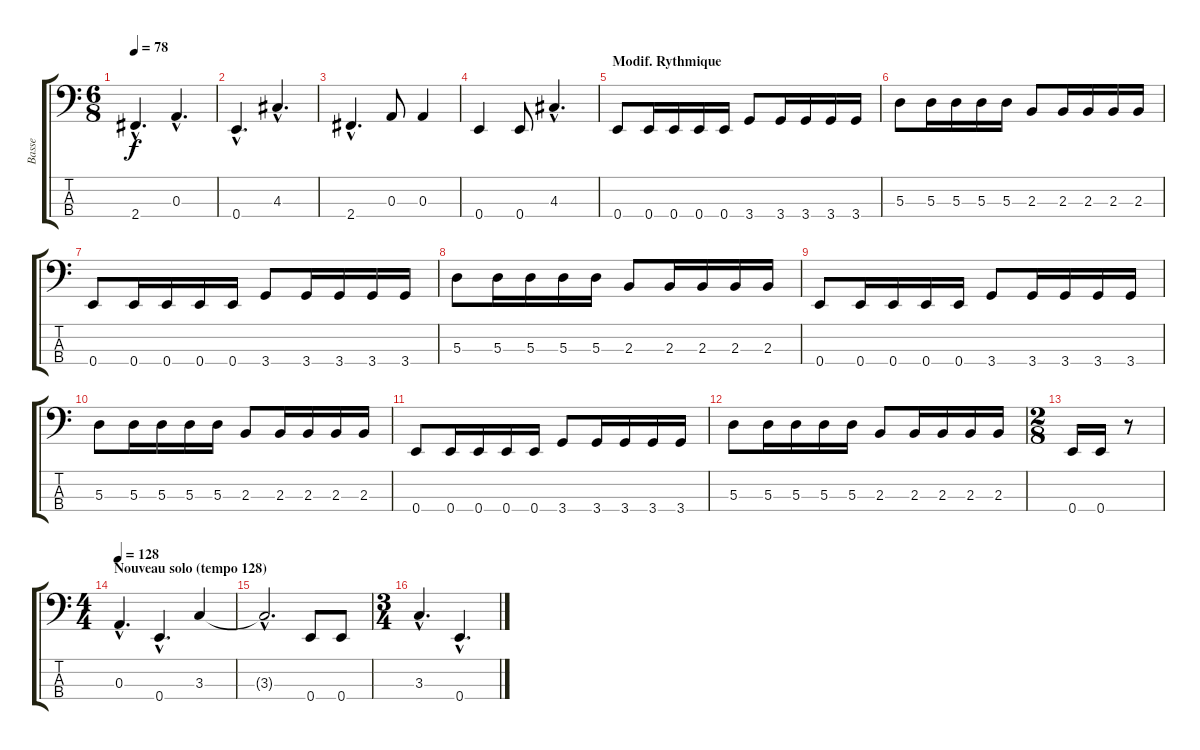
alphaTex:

\track ("Basse" "Basse") {instrument electricbasspick}
\staff {score tabs}
\tuning (G2 D2 A1 E1) {hide}
\ts (6 8)
\tempo 78
\clef f4
\ks c
2.4{hac}.4{d dy f} 0.3{hac}.4{d} |
0.4{hac}.4{d} 4.3{hac}.4{d} |
2.4{hac}.4{d} 0.3.8 0.3.4 |
0.4.4 0.4.8 4.3{hac}.4{d} |
\section ("" "Modif. Rythmique")
0.4.8 0.4.16 0.4.16 0.4.16 0.4.16 3.4.8 3.4.16 3.4.16 3.4.16 3.4.16 |
5.3.8 5.3.16 5.3.16 5.3.16 5.3.16 2.3.8 2.3.16 2.3.16 2.3.16 2.3.16 |
0.4.8 0.4.16 0.4.16 0.4.16 0.4.16 3.4.8 3.4.16 3.4.16 3.4.16 3.4.16 |
5.3.8 5.3.16 5.3.16 5.3.16 5.3.16 2.3.8 2.3.16 2.3.16 2.3.16 2.3.16 |
0.4.8 0.4.16 0.4.16 0.4.16 0.4.16 3.4.8 3.4.16 3.4.16 3.4.16 3.4.16 |
5.3.8 5.3.16 5.3.16 5.3.16 5.3.16 2.3.8 2.3.16 2.3.16 2.3.16 2.3.16 |
0.4.8 0.4.16 0.4.16 0.4.16 0.4.16 3.4.8 3.4.16 3.4.16 3.4.16 3.4.16 |
5.3.8 5.3.16 5.3.16 5.3.16 5.3.16 2.3.8 2.3.16 2.3.16 2.3.16 2.3.16 |
\ts (2 8)
0.4.16 0.4.16 r.8 |
\ts (4 4)
\section ("" "Nouveau solo (tempo 128)")
\tempo 128
0.3{hac}.4{d} 0.4{hac}.4{d} 3.3.4 |
3.3{hac t}.2{d} 0.4.8 0.4.8 |
\ts (3 4)
3.3{hac}.4{d} 0.4{hac}.4{d}
